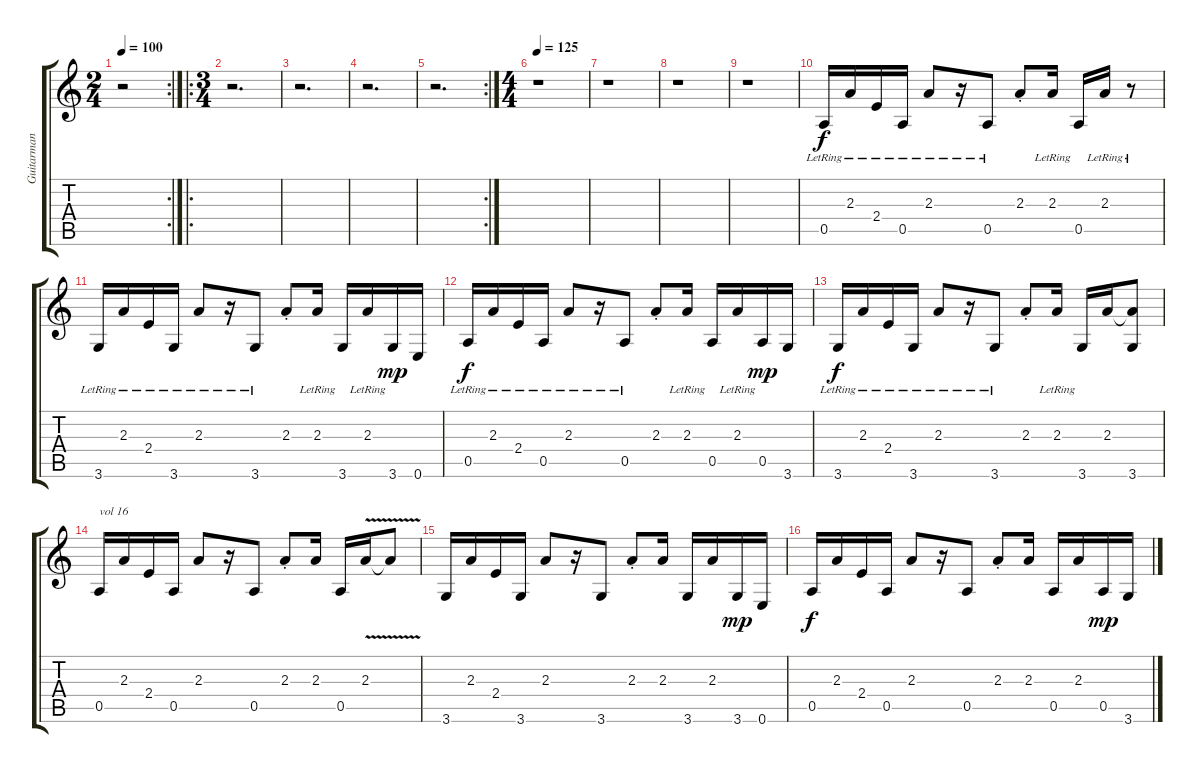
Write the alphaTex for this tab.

\track ("Guitarman" "Guitarman") {instrument acousticguitarsteel}
\staff {score tabs}
\tuning (E4 B3 G3 D3 A2 E2) {hide}
\rc 2
\ts (2 4)
\tempo 100
\clef g2
\ks c
r.2{dy f} |
\ro
\ts (3 4)
r.2{d} |
r.2{d} |
r.2{d} |
\rc 2
r.2{d} |
\ts (4 4)
\tempo 125
r.1 |
r.1 |
r.1 |
r.1 |
0.5{lr}.16 2.3{lr}.16 2.4{lr}.16 0.5{lr}.16 2.3{lr}.8 r.16 0.5{lr}.8 2.3{st}.8 2.3{lr}.16 0.5.16 2.3{lr}.16 r.8 |
3.6{lr}.16 2.3{lr}.16 2.4{lr}.16 3.6{lr}.16 2.3{lr}.8 r.16 3.6{lr}.8 2.3{st}.8 2.3{lr}.16 3.6.16 2.3{lr}.16 3.6.16{dy mp} 0.6.16 |
0.5{lr}.16{dy f} 2.3{lr}.16 2.4{lr}.16 0.5{lr}.16 2.3{lr}.8 r.16 0.5{lr}.8 2.3{st}.8 2.3{lr}.16 0.5.16 2.3{lr}.16 0.5.16{dy mp} 3.6.16 |
3.6{lr}.16{dy f} 2.3{lr}.16 2.4{lr}.16 3.6{lr}.16 2.3{lr}.8 r.16 3.6{lr}.8 2.3{st}.8 2.3{lr}.16 3.6.16 2.3.16 (2.3{t} 3.6).8 |
0.5.16{txt "vol 16" volume 16} 2.3.16 2.4.16 0.5.16 2.3.8 r.16 0.5.8 2.3{st}.8 2.3.16 0.5.16 2.3{v}.16 2.3{t}.8 |
3.6.16 2.3.16 2.4.16 3.6.16 2.3.8 r.16 3.6.8 2.3{st}.8 2.3.16 3.6.16 2.3.16 3.6.16{dy mp} 0.6.16 |
0.5.16{dy f} 2.3.16 2.4.16 0.5.16 2.3.8 r.16 0.5.8 2.3{st}.8 2.3.16 0.5.16 2.3.16 0.5.16{dy mp} 3.6.16
